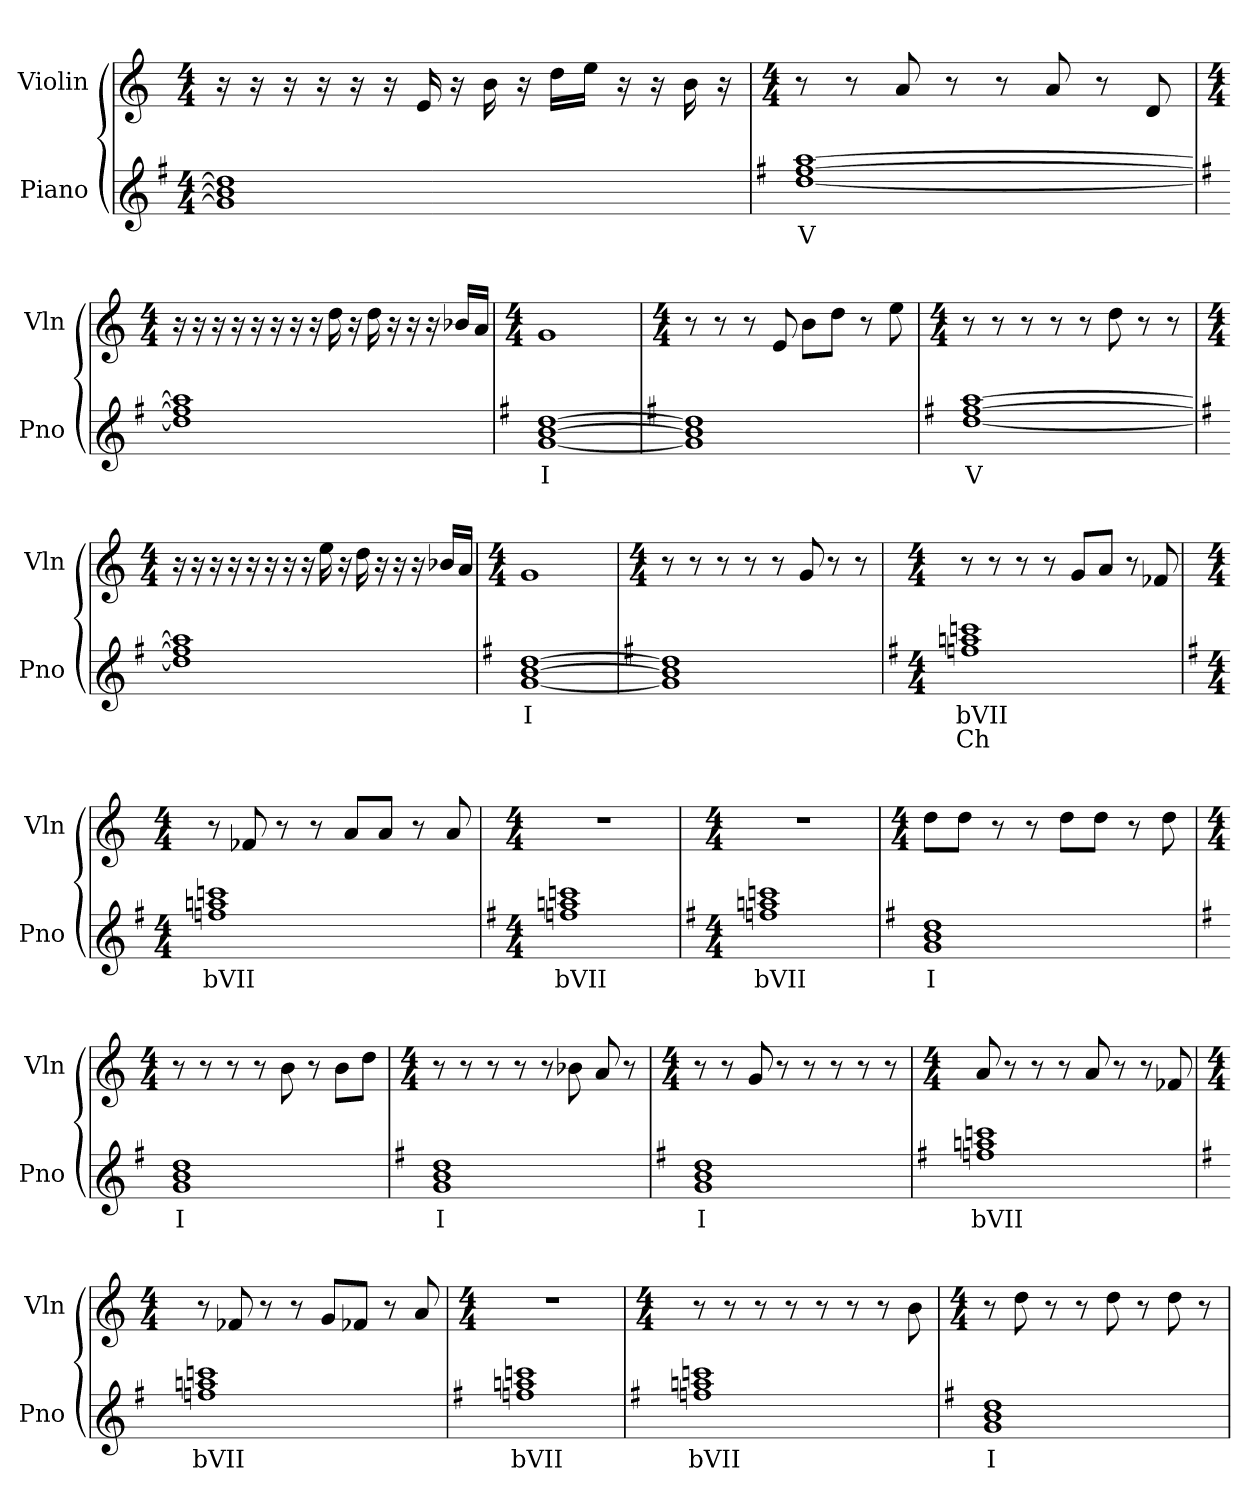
**kern	**text	**text	**kern
*part2	*part2	*part2	*part1
*staff2	*staff2	*staff2	*staff1
*I"Piano	*	*	*I"Violin
*I'Pno	*	*	*I'Vln
*k[f#]	*	*	*
*G:	*	*	*
*M4/4	*	*	*M4/4
=	=	=	=
1g] 1b] 1dd]	.	.	16r
.	.	.	16r
.	.	.	16r
.	.	.	16r
.	.	.	16r
.	.	.	16r
.	.	.	16e
.	.	.	16r
.	.	.	16b
.	.	.	16r
.	.	.	16ddLL
.	.	.	16eeJJ
.	.	.	16r
.	.	.	16r
.	.	.	16b
.	.	.	16r
=	=	=	=
*k[f#]	*	*	*
*G:	*	*	*
*	*	*	*M4/4
[1dd [1ff# [1aa	V	.	8r
.	.	.	8r
.	.	.	8a
.	.	.	8r
.	.	.	8r
.	.	.	8a
.	.	.	8r
.	.	.	8d
=	=	=	=
*k[f#]	*	*	*
*G:	*	*	*
*	*	*	*M4/4
1dd] 1ff#] 1aa]	.	.	16r
.	.	.	16r
.	.	.	16r
.	.	.	16r
.	.	.	16r
.	.	.	16r
.	.	.	16r
.	.	.	16r
.	.	.	16dd
.	.	.	16r
.	.	.	16dd
.	.	.	16r
.	.	.	16r
.	.	.	16r
.	.	.	16b-XLL
.	.	.	16aJJ
=	=	=	=
*k[f#]	*	*	*
*G:	*	*	*
*	*	*	*M4/4
[1g [1b [1dd	I	.	1g
=	=	=	=
*k[f#]	*	*	*
*G:	*	*	*
*	*	*	*M4/4
1g] 1b] 1dd]	.	.	8r
.	.	.	8r
.	.	.	8r
.	.	.	8e
.	.	.	8bL
.	.	.	8ddJ
.	.	.	8r
.	.	.	8ee
=	=	=	=
*k[f#]	*	*	*
*G:	*	*	*
*	*	*	*M4/4
[1dd [1ff# [1aa	V	.	8r
.	.	.	8r
.	.	.	8r
.	.	.	8r
.	.	.	8r
.	.	.	8dd
.	.	.	8r
.	.	.	8r
=	=	=	=
*k[f#]	*	*	*
*G:	*	*	*
*	*	*	*M4/4
1dd] 1ff#] 1aa]	.	.	16r
.	.	.	16r
.	.	.	16r
.	.	.	16r
.	.	.	16r
.	.	.	16r
.	.	.	16r
.	.	.	16r
.	.	.	16ee
.	.	.	16r
.	.	.	16dd
.	.	.	16r
.	.	.	16r
.	.	.	16r
.	.	.	16b-XLL
.	.	.	16aJJ
=	=	=	=
*k[f#]	*	*	*
*G:	*	*	*
*	*	*	*M4/4
[1g [1b [1dd	I	.	1g
=	=	=	=
*k[f#]	*	*	*
*G:	*	*	*
*	*	*	*M4/4
1g] 1b] 1dd]	.	.	8r
.	.	.	8r
.	.	.	8r
.	.	.	8r
.	.	.	8r
.	.	.	8g
.	.	.	8r
.	.	.	8r
=	=	=	=
*k[f#]	*	*	*
*G:	*	*	*
*M4/4	*	*	*M4/4
1ffn 1aan 1cccn	bVII	Ch	8r
.	.	.	8r
.	.	.	8r
.	.	.	8r
.	.	.	8gL
.	.	.	8aJ
.	.	.	8r
.	.	.	8f-X
=	=	=	=
*k[f#]	*	*	*
*G:	*	*	*
*M4/4	*	*	*M4/4
1ffn 1aan 1cccn	bVII	.	8r
.	.	.	8f-X
.	.	.	8r
.	.	.	8r
.	.	.	8aL
.	.	.	8aJ
.	.	.	8r
.	.	.	8a
=	=	=	=
*k[f#]	*	*	*
*G:	*	*	*
*M4/4	*	*	*M4/4
1ffn 1aan 1cccn	bVII	.	1r
=	=	=	=
*k[f#]	*	*	*
*G:	*	*	*
*M4/4	*	*	*M4/4
1ffn 1aan 1cccn	bVII	.	1r
=	=	=	=
*k[f#]	*	*	*
*G:	*	*	*
*	*	*	*M4/4
1g 1b 1dd	I	.	8ddL
.	.	.	8ddJ
.	.	.	8r
.	.	.	8r
.	.	.	8ddL
.	.	.	8ddJ
.	.	.	8r
.	.	.	8dd
=	=	=	=
*k[f#]	*	*	*
*G:	*	*	*
*	*	*	*M4/4
1g 1b 1dd	I	.	8r
.	.	.	8r
.	.	.	8r
.	.	.	8r
.	.	.	8b
.	.	.	8r
.	.	.	8bL
.	.	.	8ddJ
=	=	=	=
*k[f#]	*	*	*
*G:	*	*	*
*	*	*	*M4/4
1g 1b 1dd	I	.	8r
.	.	.	8r
.	.	.	8r
.	.	.	8r
.	.	.	8r
.	.	.	8b-X
.	.	.	8a
.	.	.	8r
=	=	=	=
*k[f#]	*	*	*
*G:	*	*	*
*	*	*	*M4/4
1g 1b 1dd	I	.	8r
.	.	.	8r
.	.	.	8g
.	.	.	8r
.	.	.	8r
.	.	.	8r
.	.	.	8r
.	.	.	8r
=	=	=	=
*k[f#]	*	*	*
*G:	*	*	*
*	*	*	*M4/4
1ffn 1aan 1cccn	bVII	.	8a
.	.	.	8r
.	.	.	8r
.	.	.	8r
.	.	.	8a
.	.	.	8r
.	.	.	8r
.	.	.	8f-X
=	=	=	=
*k[f#]	*	*	*
*G:	*	*	*
*	*	*	*M4/4
1ffn 1aan 1cccn	bVII	.	8r
.	.	.	8f-X
.	.	.	8r
.	.	.	8r
.	.	.	8gL
.	.	.	8f-XJ
.	.	.	8r
.	.	.	8a
=	=	=	=
*k[f#]	*	*	*
*G:	*	*	*
*	*	*	*M4/4
1ffn 1aan 1cccn	bVII	.	1r
=	=	=	=
*k[f#]	*	*	*
*G:	*	*	*
*	*	*	*M4/4
1ffn 1aan 1cccn	bVII	.	8r
.	.	.	8r
.	.	.	8r
.	.	.	8r
.	.	.	8r
.	.	.	8r
.	.	.	8r
.	.	.	8b
=	=	=	=
*k[f#]	*	*	*
*G:	*	*	*
*	*	*	*M4/4
1g 1b 1dd	I	.	8r
.	.	.	8dd
.	.	.	8r
.	.	.	8r
.	.	.	8dd
.	.	.	8r
.	.	.	8dd
.	.	.	8r
=	=	=	=
*-	*-	*-	*-
